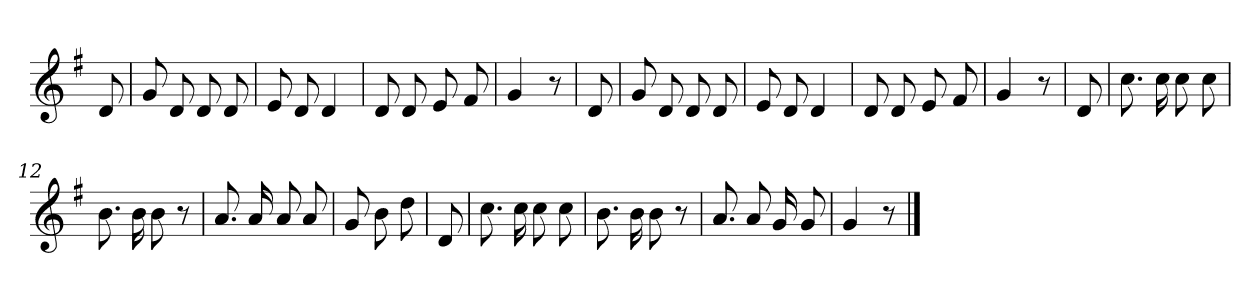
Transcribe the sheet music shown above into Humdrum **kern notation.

**kern
*part1
*staff1
*clefG2
*k[f#]
*G:
=
8d
=1
8g
8d
8d
8d
=2
8e
8d
4d
=3
8d
8d
8e
8f#
=4
4g
8r
=5
8d
=6
8g
8d
8d
8d
=7
8e
8d
4d
=8
8d
8d
8e
8f#
=9
4g
8r
=10
8d
=11
8.cc
16cc
8cc
8cc
=12
8.b
16b
8b
8r
=13
8.a
16a
8a
8a
=14
8g
8b
8dd
=15
8d
=16
8.cc
16cc
8cc
8cc
=17
8.b
16b
8b
8r
=18
8.a
8a
16g
8g
=19
4g
8r
==
*-
